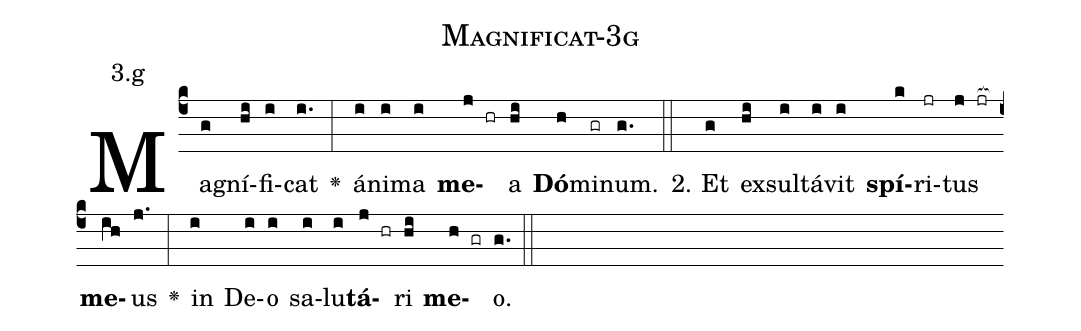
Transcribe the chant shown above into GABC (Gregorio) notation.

name: Magnificat-3g;
annotation: 3.g;
%%
(c4)Ma(g)gní(hi)fi(i)cat(i.) <v>\greheightstar</v>(:) á(i)ni(i)ma(i) <b>me</b>(j hr)a(hi) <b>Dó</b>(h)mi(gr)num.(g.) (::)
2. Et(g) ex(hi)sul(i)tá(i)vit(i) <b>spí</b>(k)ri(jr)tus(j jr[ocb:1{]) <b>me</b>(ih[ocb:0}])us(j.) <v>\greheightstar</v>(:) in(i) De(i)o(i) sa(i)lu(i)<b>tá</b>(j hr)ri(hi) <b>me</b>(h gr)o.(g.) (::)


%E(i) u(i) o(j) u(hi) a(h) e.(g.) (::)
